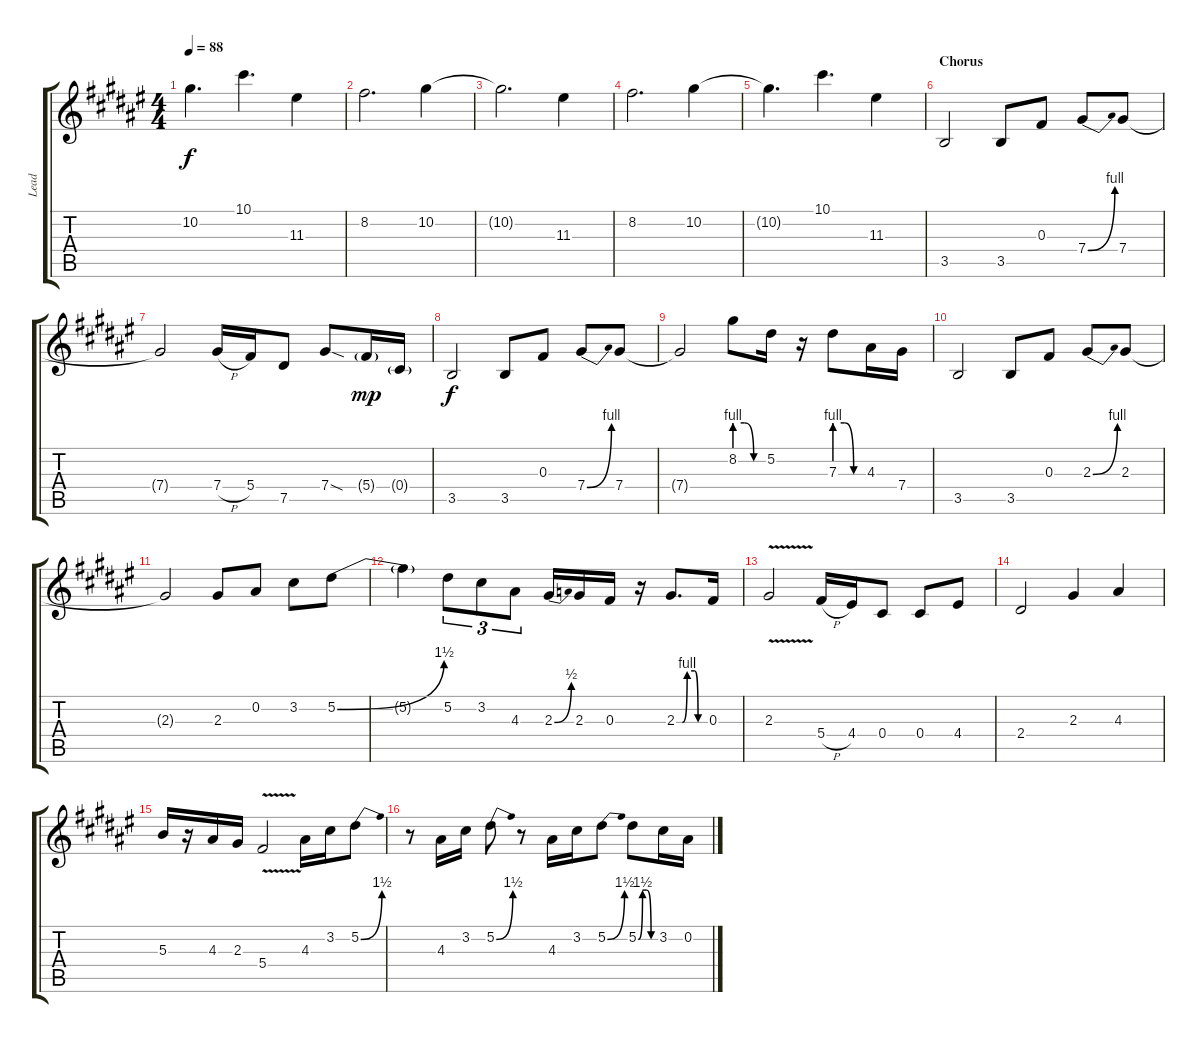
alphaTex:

\track ("Lead" "Lead") {instrument overdrivenguitar}
\staff {score tabs}
\tuning (Eb4 Bb3 Gb3 Db3 Ab2 Eb2) {hide}
\ts (4 4)
\tempo 88
\clef g2
\ks f#
10.2{t}.4{d dy f} 10.1.4{d} 11.3.4 |
8.2.2{d} 10.2.4 |
10.2{t}.2{d} 11.3.4 |
8.2.2{d} 10.2.4 |
10.2{t}.4{d} 10.1.4{d} 11.3.4 |
\section ("" "Chorus")
3.5.2{volume 14} 3.5.8 0.3.8 7.4{be (bend 0 0 60 4)}.8 7.4.8 |
7.4{t}.2 7.4{h}.16 5.4.16 7.5.8 7.4{sod}.8 5.4{g}.16{dy mp} 0.4{g}.16 |
3.5.2{dy f} 3.5.8 0.3.8 7.4{be (bend 0 0 60 4)}.8 7.4.8 |
7.4{t}.2 8.2{be (custom 0 4 20 4 40 0 60 0)}.8 5.2.16 r.16 7.3{be (custom 0 4 20 4 40 0 60 0)}.8 4.3.16 7.4.16 |
3.5.2 3.5.8 0.3.8 2.3{be (bend 0 0 60 4)}.8 2.3.8 |
2.3{t}.2 2.3.8 0.2.8 3.2.8 5.2{be (bend 0 0 60 6)}.8 |
5.2{t}.4 5.2.8{tu (3 2)} 3.2.8{tu (3 2)} 4.3.8{tu (3 2)} 2.3{be (bend 0 0 60 2)}.16 2.3.16 0.3.16 r.16 2.3{be (custom 0 0 12 0 22 4 38 4 45 0 60 0)}.8{d} 0.3.16 |
2.3{v}.2 5.4{h}.16 4.4.16 0.4.8 0.4.8 4.4.8 |
2.4.2 2.3.4 4.3.4 |
5.3.16 r.16 4.3.16 2.3.16 5.4{v}.2 4.3.16 3.2.16 5.2{be (bend 0 0 60 6)}.8 |
r.8 4.3.16 3.2.16 5.2{be (bend 0 0 60 6)}.8 r.8 4.3.16 3.2.16 5.2{be (bend 0 0 60 6)}.8 5.2{be (custom 0 0 15 6 30 6 45 0 60 0)}.8 3.2.16 0.2.16
